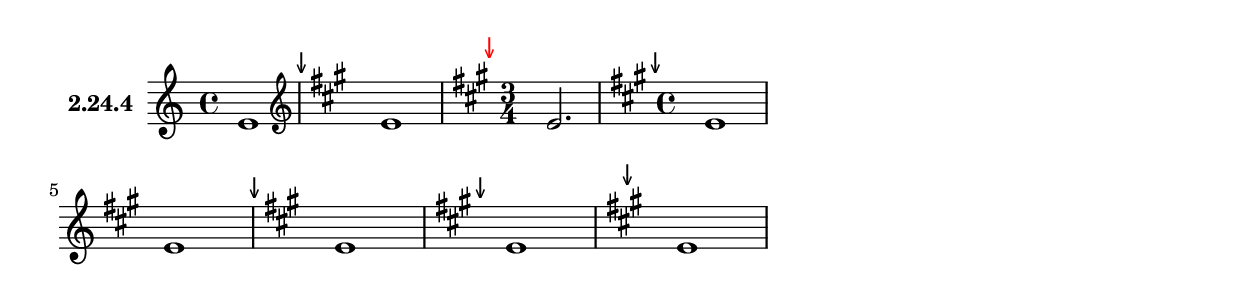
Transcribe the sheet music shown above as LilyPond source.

\version "2.12.3"

myMarkI = 
#(if (>= (cadr (ly:version)) 14)
     (markup #:with-color red "↓")
     "↓")
     
myMarkII = 
#(if (= (cadr (ly:version)) 17)
     (markup #:with-color red "↓")
     "↓")
        
lyVersion =
#(markup #:bold 
        (if (array? (lilypond-version))
            (list->string  (array->list (lilypond-version)))
            (lilypond-version)))

\layout {
  line-width = 120
  \context {
    \Staff
    instrumentName = \lyVersion
  }
}

\relative c' {
  e1
  % the RehearsalMark will be centered above the Clef
  \override Score.RehearsalMark #'break-align-symbols = #'(clef)
  % Fix:
  % \override Score.Clef #'break-align-anchor-alignment = #CENTER
  \key a \major
  \clef treble
  \mark \myMarkII
  e1
  
  % the RehearsalMark will be centered above the TimeSignature
  \override Score.RehearsalMark #'break-align-symbols = #'(time-signature)
  % Fix:
  % \override Score.TimeSignature #'break-align-anchor-alignment = #CENTER
  \key a \major
  \clef treble
  \time 3/4
  \mark \myMarkI
  e2.
  
  % the RehearsalMark will be centered above the KeySignature
  \override Score.RehearsalMark #'break-align-symbols = #'(key-signature)
  % Fix:
  % \override Score.KeySignature #'break-align-anchor-alignment = #CENTER
  \key a \major
  \clef treble
  \time 4/4
  \mark \myMarkII
  e1

  \break
  e1
  
  % the RehearsalMark will be aligned with the left edge of the KeySignature
  \once \override Score.KeySignature #'break-align-anchor-alignment = #LEFT
  \mark "↓"
  \key a \major
  e1
  
  % the RehearsalMark will be aligned with the right edge of the KeySignature
  \once \override Score.KeySignature #'break-align-anchor-alignment = #RIGHT
  \key a \major
  \mark "↓"
  e1
  
  % the RehearsalMark will be aligned with the left edge of the KeySignature
  % and then shifted right by one unit.
  \once \override Score.KeySignature #'break-align-anchor = #1
  \key a \major
  \mark "↓"
  e1
}



